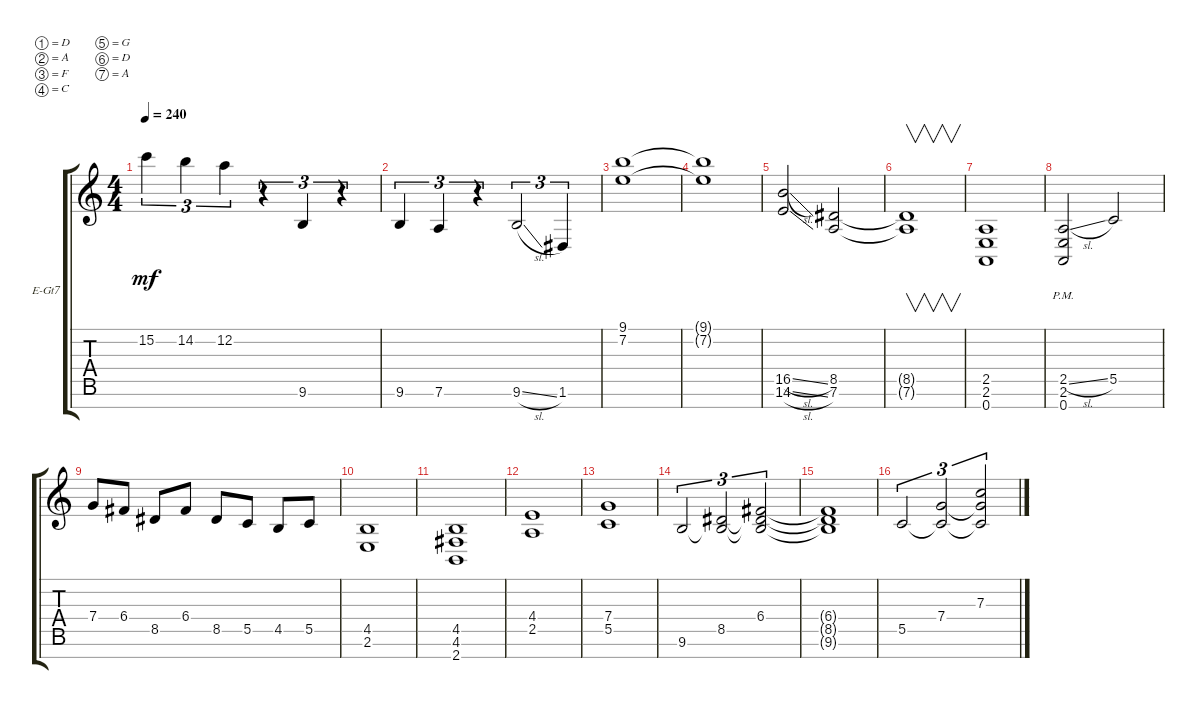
\defaultSystemsLayout 4
\bracketExtendMode groupsimilarinstruments
\firstSystemTrackNameOrientation horizontal
\otherSystemsTrackNameOrientation horizontal
\track ("Electric Guitar" "E-Gt7") {instrument distortionguitar}
\staff {score tabs}
\tuning (D4 A3 F3 C3 G2 D2 A1)
\ts (4 4)
\tempo 240
\clef g2
\ks c
15.2.4{tu (3 2) dy mf} 14.2.4{tu (3 2)} 12.2.4{tu (3 2)} r.4{tu (3 2)} 9.6.4{tu (3 2)} r.4{tu (3 2)} |
9.6.4{tu (3 2)} 7.6.4{tu (3 2)} r.4{tu (3 2)} 9.6{sl}.2{tu (3 2)} 1.6.4{tu (3 2)} |
(7.2 9.1).1 |
(7.2{t} 9.1{t}).1 |
(14.6{sl} 16.5{sl}).2 (7.6 8.5).2 |
(7.6{t} 8.5{t}).1{v} |
(0.7 2.6 2.5).1 |
(0.7 2.6 2.5{sl pm}).2 5.5.2 |
7.4.8 6.4.8 8.5.8 6.4.8 8.5.8 5.5.8 4.5.8 5.5.8 |
(2.6 4.5).1 |
(4.5 2.7 4.6).1 |
(2.5 4.4).1 |
(5.5 7.4).1 |
9.6.2{tu (3 2)} (8.5 9.6{t}).2{tu (3 2)} (6.4 8.5{t} 9.6{t}).2{tu (3 2)} |
(9.6{t} 8.5{t} 6.4{t}).1 |
5.5.2{tu (3 2)} (7.4 5.5{t}).2{tu (3 2)} (7.3 7.4{t} 5.5{t}).2{tu (3 2)}
